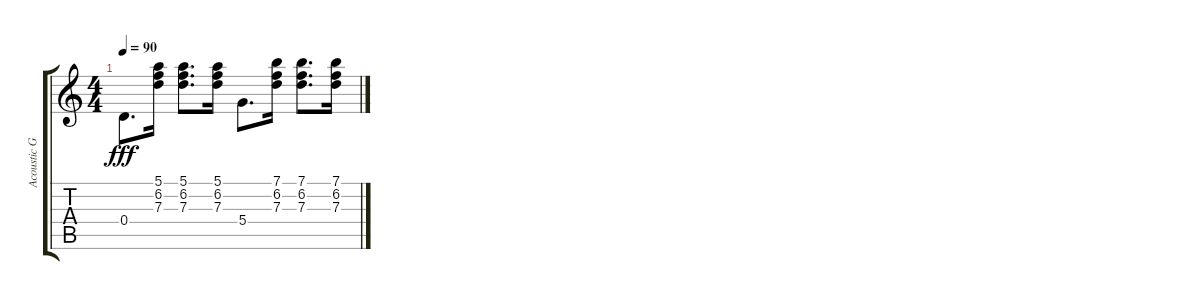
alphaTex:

\track ("Acoustic Guitar" "Acoustic G") {instrument acousticguitarnylon}
\staff {score tabs}
\tuning (E4 B3 G3 D3 A2 E2) {hide}
\ts (4 4)
\tempo 90
\clef g2
\ks c
0.4.8{d dy fff} (5.1 6.2 7.3).16 (5.1 6.2 7.3).8{d} (5.1 6.2 7.3).16 5.4.8{d} (7.1 6.2 7.3).16 (7.1 6.2 7.3).8{d} (7.1 6.2 7.3).16
